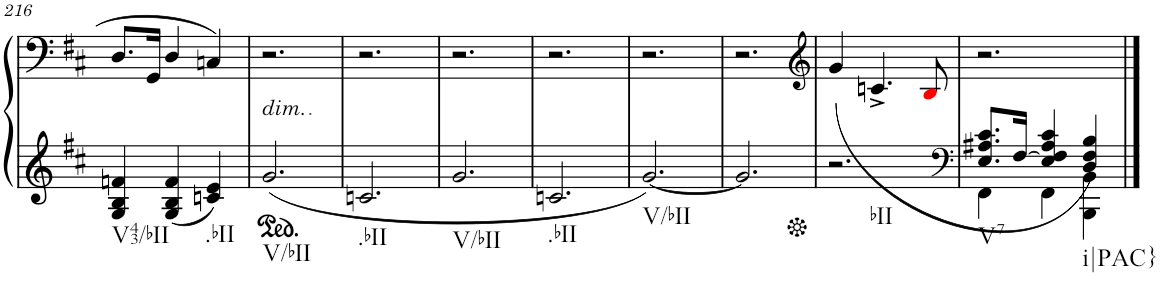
**kern	**kern
*part2	*part1
*staff2	*staff1
*I"Piano	*I"Piano
*I'Pno	*I'Pno
!!LO:PB:g=z
*clefG2	*clefF4
*k[f#c#]	*k[f#c#]
*M3/4	*M3/4
=216	=216
!LO:TX:b:t=V43/bII	!
4G/ 4B/ 4fn/	8.D/L
.	16GG/Jk
(4G/ 4B/ 4f/	4D/
!LO:TX:b:t=.bII	!
4cn/ 4e/)	4Cn/
=217	=217
!LO:TX:a:i:t=dim.	!
!LO:TX:b:t=V/bII	!
(<2.g/	2.r
=218	=218
!LO:TX:b:t=.bII	!
2.cn/	2.r
=219	=219
!LO:TX:b:t=V/bII	!
2.g/	2.r
=220	=220
!LO:TX:b:t=.bII	!
2.cn/	2.r
=221	=221
!LO:TX:b:t=V/bII	!
[2.g/)	2.r
=222	=222
2.g/]	2.r
=223	=223
*	*clefG2
!LO:TX:b:t=bII	!
2.r	(4g/
.	4.cn^/
.	8Bi/
=224	=224
*clefF4	*
*^	*
!LO:TX:b:t=V7	!	!
8.E/ 8.A#X/ 8.c#/L	4FF#\	2.r
[16F#/Jk	.	.
4E/ 4F#/] 4A#/ 4c#/	4FF#\	.
!LO:TX:b:t=i|PAC}	!	!
4D/ 4F#/ 4B/)	4BBB\ 4BB\	.
*v	*v	*
==	==
*-	*-
